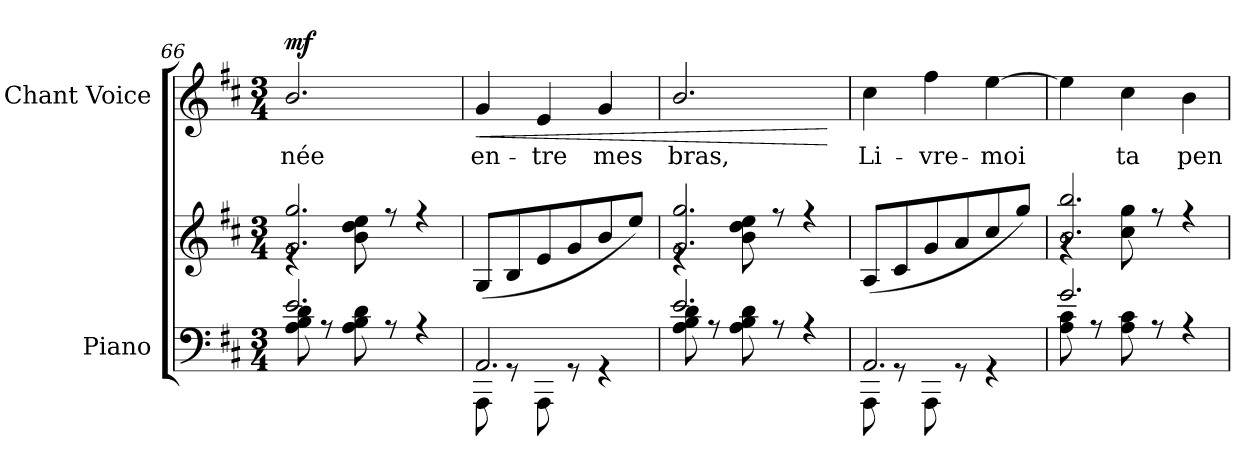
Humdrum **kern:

**kern	**kern	**dynam	**kern	**text	**dynam
*part2	*part2	*part2	*part1	*part1	*part1
*staff3	*staff2	*staff2/3	*staff1	*staff1	*staff1
*I"Piano	*	*	*I"Chant Voice	*	*
*I'Pno	*	*	*	*	*
*clefF4	*clefG2	*	*clefG2	*	*
*k[f#c#]	*k[f#c#]	*	*k[f#c#]	*	*
*M3/4	*M3/4	*	*M3/4	*	*
=66	=66	=66	=66	=66	=66
*^	*^	*	*	*	*
!	!	!	!	!	!	!LO:LY:b	!LO:DY:a
2.e/	8A\ 8B\ 8d\	2.g/ 2.gg/	4re	.	2.b/	-née	mf
.	8rA	.	.	.	.	.	.
.	8A\ 8B\ 8d\	.	8b\ 8dd\ 8ee\	.	.	.	.
.	8rA	.	8rff	.	.	.	.
.	4rA	.	4rff	.	.	.	.
=67	=67	=67	=67	=67	=67	=67	=67
!	!	!	!	!	!	!LO:LY:b	!LO:HP:b
*	*	*v	*v	*	*	*	*
2.AA/	8AAA:\	(<8G/L	.	4g/	en-	<
.	8rGG	8B/	.	.	.	.
!	!	!	!	!	!LO:LY:b	!
.	8AAA\	8e/	.	4e/	-tre	.
.	8rGG	8g/	.	.	.	.
!	!	!	!	!	!LO:LY:b	!
.	4rGG	8b/	.	4g/	mes	.
.	.	8ee/J)	.	.	.	.
=68	=68	=68	=68	=68	=68	=68
*	*	*^	*	*	*	*
!	!	!	!	!	!	!LO:LY:b	!
2.e/	8A\ 8B\ 8d\	2.g/ 2.gg/	4re	.	2.b/	bras,	.
.	8rA	.	.	.	.	.	.
.	8A\ 8B\ 8d\	.	8b\ 8dd\ 8ee\	.	.	.	.
.	8rA	.	8rff	.	.	.	.
.	4rA	.	4rff	.	.	.	.
*v	*v	*	*	*	*	*	*
*	*v	*v	*	*	*	*
.	.	.	.	.	[
=69	=69	=69	=69	=69	=69
*^	*	*	*	*	*
!	!	!	!LO:DY:b	!	!LO:LY:b	!
!	!	!	!LO:DY:n=1:b	!	!	!LO:DY:a
!	!	!	!	!	!	!LO:DY:n=1:a
2.AA/	8AAA:\	(<8A/L	other-dynamics f	4cc#\	Li-	other-dynamics f
.	8rGG	8c#/	.	.	.	.
!	!	!	!	!	!LO:LY:b	!
.	8AAA\	8g/	.	4ff#\	-vre-	.
.	8rGG	8a/	.	.	.	.
!	!	!	!	!	!LO:LY:b	!
.	4rGG	8cc#/	.	[4ee\	-moi	.
.	.	8gg/J)	.	.	.	.
=70	=70	=70	=70	=70	=70	=70
*	*	*^	*	*	*	*
2.g/	8A\ 8c#\	2.b/ 2.bb/	4rg	.	4ee\]	.	.
.	8rA	.	.	.	.	.	.
!	!	!	!	!	!	!LO:LY:b	!
.	8A\ 8c#\	.	8cc#\ 8gg\	.	4cc#\	ta	.
.	8rA	.	8rff	.	.	.	.
!	!	!	!	!	!	!LO:LY:b	!
.	4rA	.	4rff	.	4b\	pen-	.
*v	*v	*	*	*	*	*	*
*	*v	*v	*	*	*	*
=	=	=	=	=	=
*-	*-	*-	*-	*-	*-
